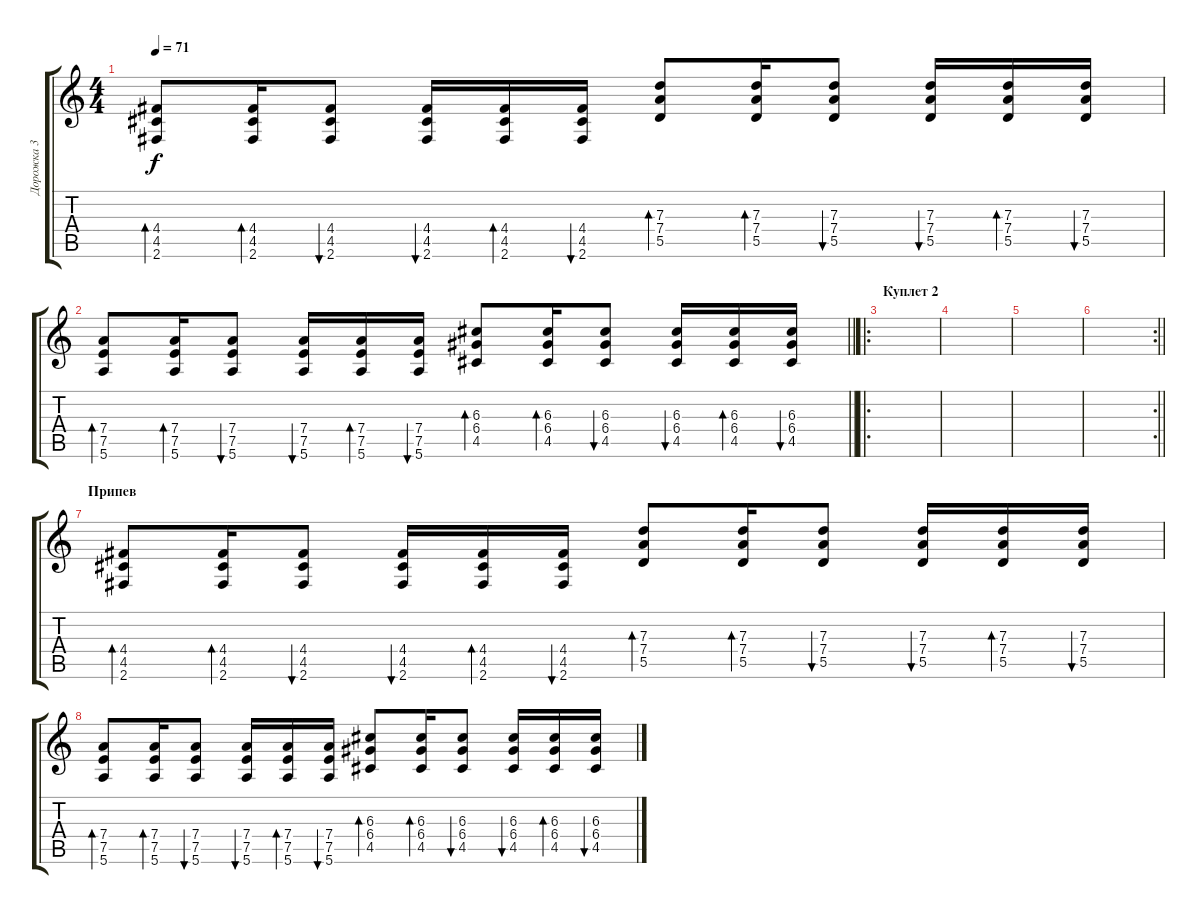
\track ("Дорожка 3" "Дорожка 3") {instrument acousticguitarsteel}
\staff {score tabs}
\tuning (E4 B3 G3 D3 A2 E2) {hide}
\ts (4 4)
\tempo 71
\clef g2
\ks c
(4.4 4.5 2.6).8{bd 60 dy f} (4.4 4.5 2.6).16{bd 60} (4.4 4.5 2.6).8{bu 60} (4.4 4.5 2.6).16{bu 60} (4.4 4.5 2.6).16{bd 60} (4.4 4.5 2.6).16{bu 60} (7.3 7.4 5.5).8{bd 60} (7.3 7.4 5.5).16{bd 60} (7.3 7.4 5.5).8{bu 60} (7.3 7.4 5.5).16{bu 60} (7.3 7.4 5.5).16{bd 60} (7.3 7.4 5.5).16{bu 60} |
\barLineRight lightlight
(7.4 7.5 5.6).8{bd 240} (7.4 7.5 5.6).16{bd 240} (7.4 7.5 5.6).8{bu 60} (7.4 7.5 5.6).16{bu 60} (7.4 7.5 5.6).16{bd 240} (7.4 7.5 5.6).16{bu 240} (6.3 6.4 4.5).8{bd 60} (6.3 6.4 4.5).16{bd 60} (6.3 6.4 4.5).8{bu 60} (6.3 6.4 4.5).16{bu 60} (6.3 6.4 4.5).16{bd 60} (6.3 6.4 4.5).16{bu 60} |
\ro
\section ("" "Куплет 2")
|
|
|
\rc 2
\barLineRight lightlight
|
\section ("" "Припев")
(4.4 4.5 2.6).8{bd 60} (4.4 4.5 2.6).16{bd 60} (4.4 4.5 2.6).8{bu 60} (4.4 4.5 2.6).16{bu 60} (4.4 4.5 2.6).16{bd 60} (4.4 4.5 2.6).16{bu 60} (7.3 7.4 5.5).8{bd 60} (7.3 7.4 5.5).16{bd 60} (7.3 7.4 5.5).8{bu 60} (7.3 7.4 5.5).16{bu 60} (7.3 7.4 5.5).16{bd 60} (7.3 7.4 5.5).16{bu 60} |
(7.4 7.5 5.6).8{bd 60} (7.4 7.5 5.6).16{bd 60} (7.4 7.5 5.6).8{bu 60} (7.4 7.5 5.6).16{bu 60} (7.4 7.5 5.6).16{bd 60} (7.4 7.5 5.6).16{bu 60} (6.3 6.4 4.5).8{bd 60} (6.3 6.4 4.5).16{bd 60} (6.3 6.4 4.5).8{bu 60} (6.3 6.4 4.5).16{bu 60} (6.3 6.4 4.5).16{bd 60} (6.3 6.4 4.5).16{bu 60}
